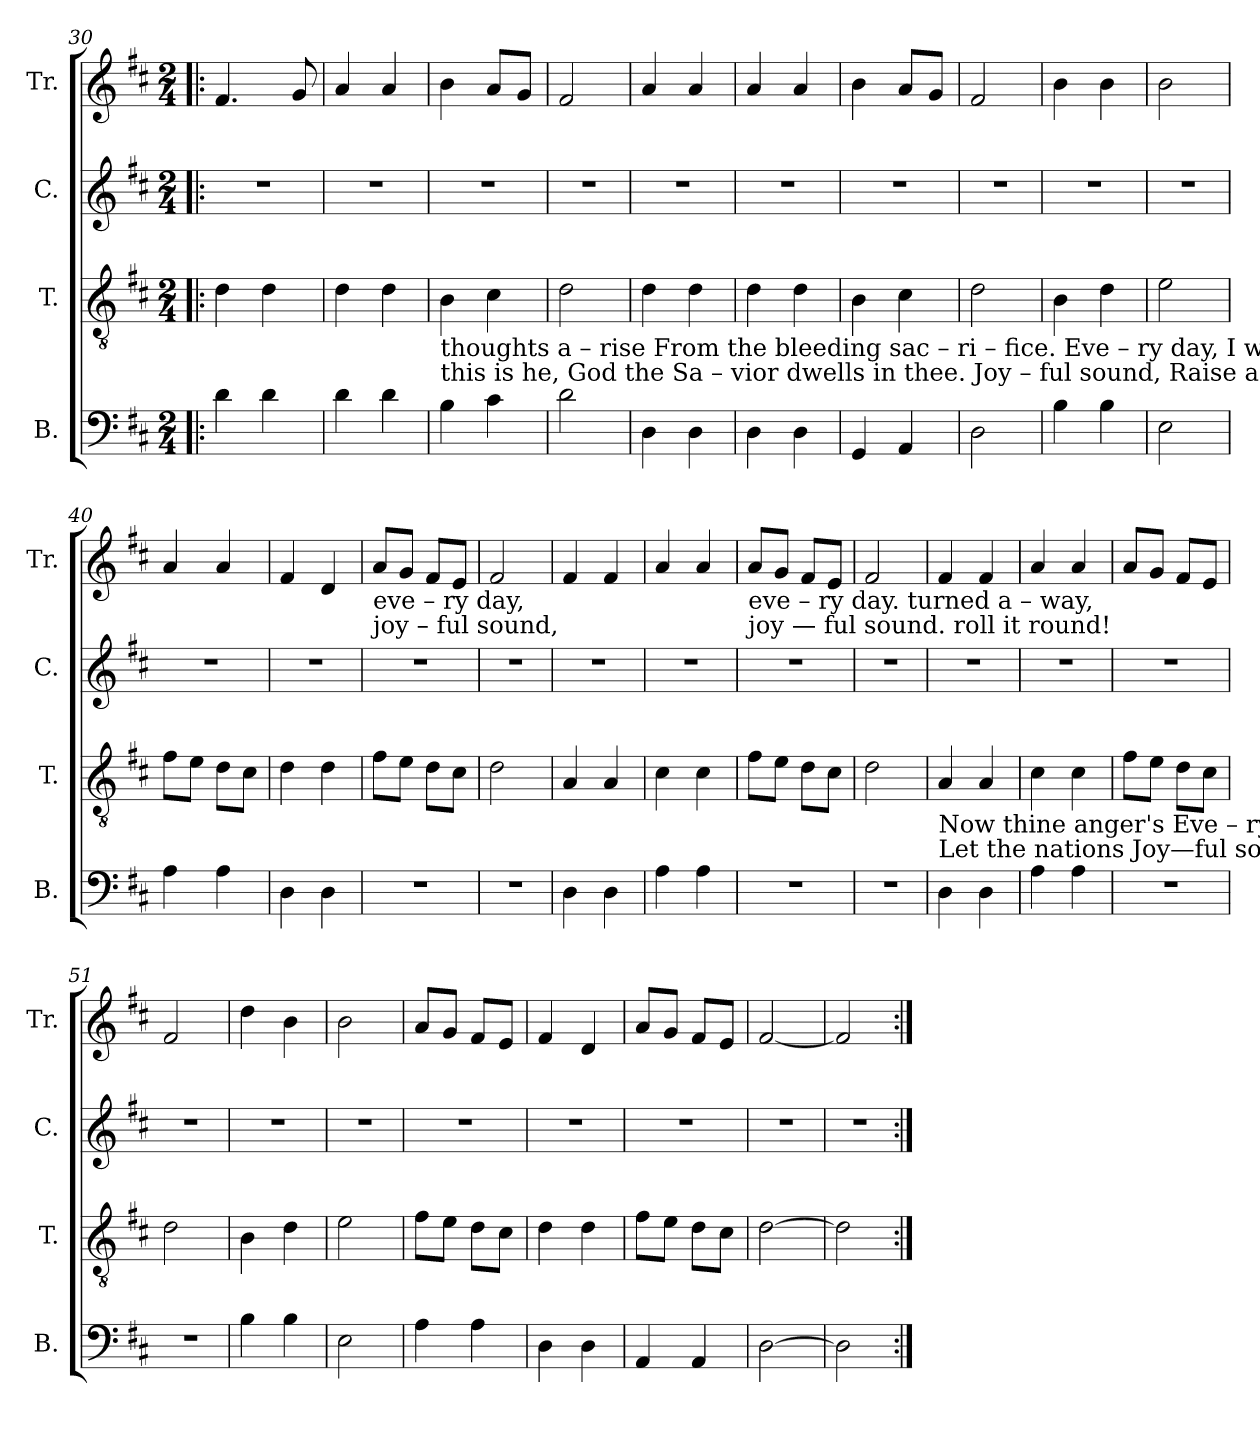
**kern	**kern	**kern	**kern
*part4	*part3	*part2	*part1
*staff4	*staff3	*staff2	*staff1
*I"B.	*I"T.	*I"C.	*I"Tr.
*I'B.	*I'T.	*I'C.	*I'Tr.
*clefF4	*clefGv2	*clefG2	*clefG2
*k[f#c#]	*k[f#c#]	*k[f#c#]	*k[f#c#]
*M2/4	*M2/4	*M2/4	*M2/4
=30!|:	=30!|:	=30!|:	=30!|:
4d\	4d\	2r	4.f#/
4d\	4d\	.	.
.	.	.	8g/
=31	=31	=31	=31
4d\	4d\	2r	4a/
4d\	4d\	.	4a/
!!LO:LB:g=z
=32	=32	=32	=32
!	!LO:TX:b:t=thoughts a – rise    From the bleeding   sac – ri    –   fice.      Eve – ry   day,       I            will    praise  thee                                           I    will  praise thee	!	!
!	!LO:TX:b:t=this     is       he,      God  the  Sa – vior   dwells  in    thee.     Joy – ful sound,  Raise    a    –   gain   the                                           Raise   a–gain   the	!	!
4B\	4B\	2r	4b\
4c#\	4c#\	.	8a/L
.	.	.	8g/J
=33	=33	=33	=33
2d\	2d\	2r	2f#/
=34	=34	=34	=34
4D\	4d\	2r	4a/
4D\	4d\	.	4a/
=35	=35	=35	=35
4D\	4d\	2r	4a/
4D\	4d\	.	4a/
=36	=36	=36	=36
4GG/	4B\	2r	4b\
4AA/	4c#\	.	8a/L
.	.	.	8g/J
=37	=37	=37	=37
2D\	2d\	2r	2f#/
=38	=38	=38	=38
4B\	4B\	2r	4b\
4B\	4d\	.	4b\
=39	=39	=39	=39
2E\	2e\	2r	2b\
=40	=40	=40	=40
4A\	8f#\L	2r	4a/
.	8e\J	.	.
4A\	8d\L	.	4a/
.	8c#\J	.	.
=41	=41	=41	=41
4D\	4d\	2r	4f#/
4D\	4d\	.	4d/
=42	=42	=42	=42
!	!	!	!LO:TX:b:t=eve   –   ry         day,
!	!	!	!LO:TX:b:t=joy   –   ful      sound,
2r	8f#\L	2r	8a/L
.	8e\J	.	8g/J
.	8d\L	.	8f#/L
.	8c#\J	.	8e/J
=43	=43	=43	=43
2r	2d\	2r	2f#/
=44	=44	=44	=44
4D\	4A/	2r	4f#/
4D\	4A/	.	4f#/
=45	=45	=45	=45
4A\	4c#\	2r	4a/
4A\	4c#\	.	4a/
!!LO:LB:g=z
=46	=46	=46	=46
!	!	!	!LO:TX:b:t=eve  –  ry           day.                                           turned    a   –   way,
!	!	!	!LO:TX:b:t=joy — ful       sound.                                       roll         it      round!
2r	8f#\L	2r	8a/L
.	8e\J	.	8g/J
.	8d\L	.	8f#/L
.	8c#\J	.	8e/J
=47	=47	=47	=47
2r	2d\	2r	2f#/
=48	=48	=48	=48
!	!LO:TX:b:t=Now thine anger's                                            Eve – ry    day,        I           will       praise thee  eve  –   ry           day. _____	!	!
!	!LO:TX:b:t=Let  the    nations                                             Joy—ful sound,   Raise    a   –    gain     the    joy  –   ful      sound. ____	!	!
4D\	4A/	2r	4f#/
4D\	4A/	.	4f#/
=49	=49	=49	=49
4A\	4c#\	2r	4a/
4A\	4c#\	.	4a/
=50	=50	=50	=50
2r	8f#\L	2r	8a/L
.	8e\J	.	8g/J
.	8d\L	.	8f#/L
.	8c#\J	.	8e/J
=51	=51	=51	=51
2r	2d\	2r	2f#/
=52	=52	=52	=52
4B\	4B\	2r	4dd\
4B\	4d\	.	4b\
=53	=53	=53	=53
2E\	2e\	2r	2b\
=54	=54	=54	=54
4A\	8f#\L	2r	8a/L
.	8e\J	.	8g/J
4A\	8d\L	.	8f#/L
.	8c#\J	.	8e/J
=55	=55	=55	=55
4D\	4d\	2r	4f#/
4D\	4d\	.	4d/
=56	=56	=56	=56
4AA/	8f#\L	2r	8a/L
.	8e\J	.	8g/J
4AA/	8d\L	.	8f#/L
.	8c#\J	.	8e/J
=57	=57	=57	=57
[2D\	[2d\	2r	[2f#/
=58	=58	=58	=58
2D\]	2d\]	2r	2f#/]
=:|!	=:|!	=:|!	=:|!
*-	*-	*-	*-
